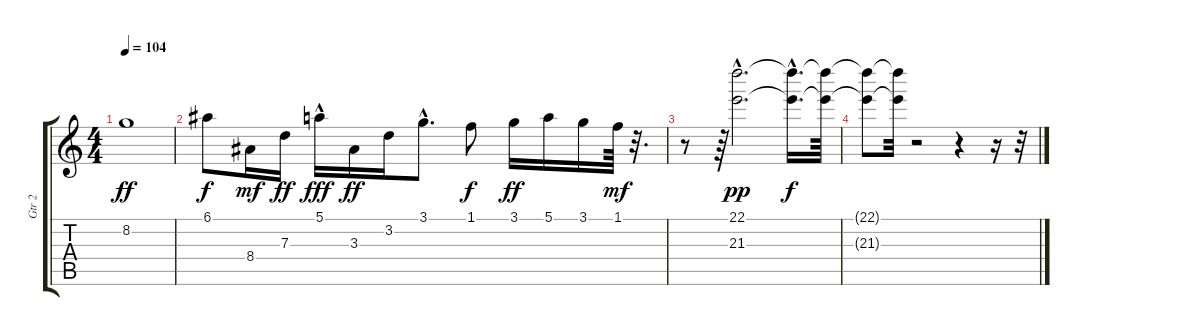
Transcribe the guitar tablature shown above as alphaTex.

\track ("Gtr 2" "Gtr 2") {instrument acousticguitarsteel}
\staff {score tabs}
\tuning (E4 B3 G3 D3 A2 E2) {hide}
\ts (4 4)
\tempo 104
\clef g2
\ks c
8.2.1{dy ff} |
6.1.8{dy f} 8.4.16{dy mf} 7.3.16{dy ff} 5.1{hac}.16{dy fff} 3.3.16{dy ff} 3.2.16 3.1{hac}.8{d} 1.1.8{dy f} 3.1.16{dy ff} 5.1.16 3.1.16 1.1.64{dy mf} r.32{d} |
r.8 r.64 (22.1{hac} 21.3{hac}).2{d dy pp} (22.1{hac t} 21.3{hac t}).16{d dy f} (22.1{t} 21.3{t}).64 |
(22.1{t} 21.3{t}).8 (22.1{t} 21.3{t}).32 r.2 r.4 r.16 r.32
